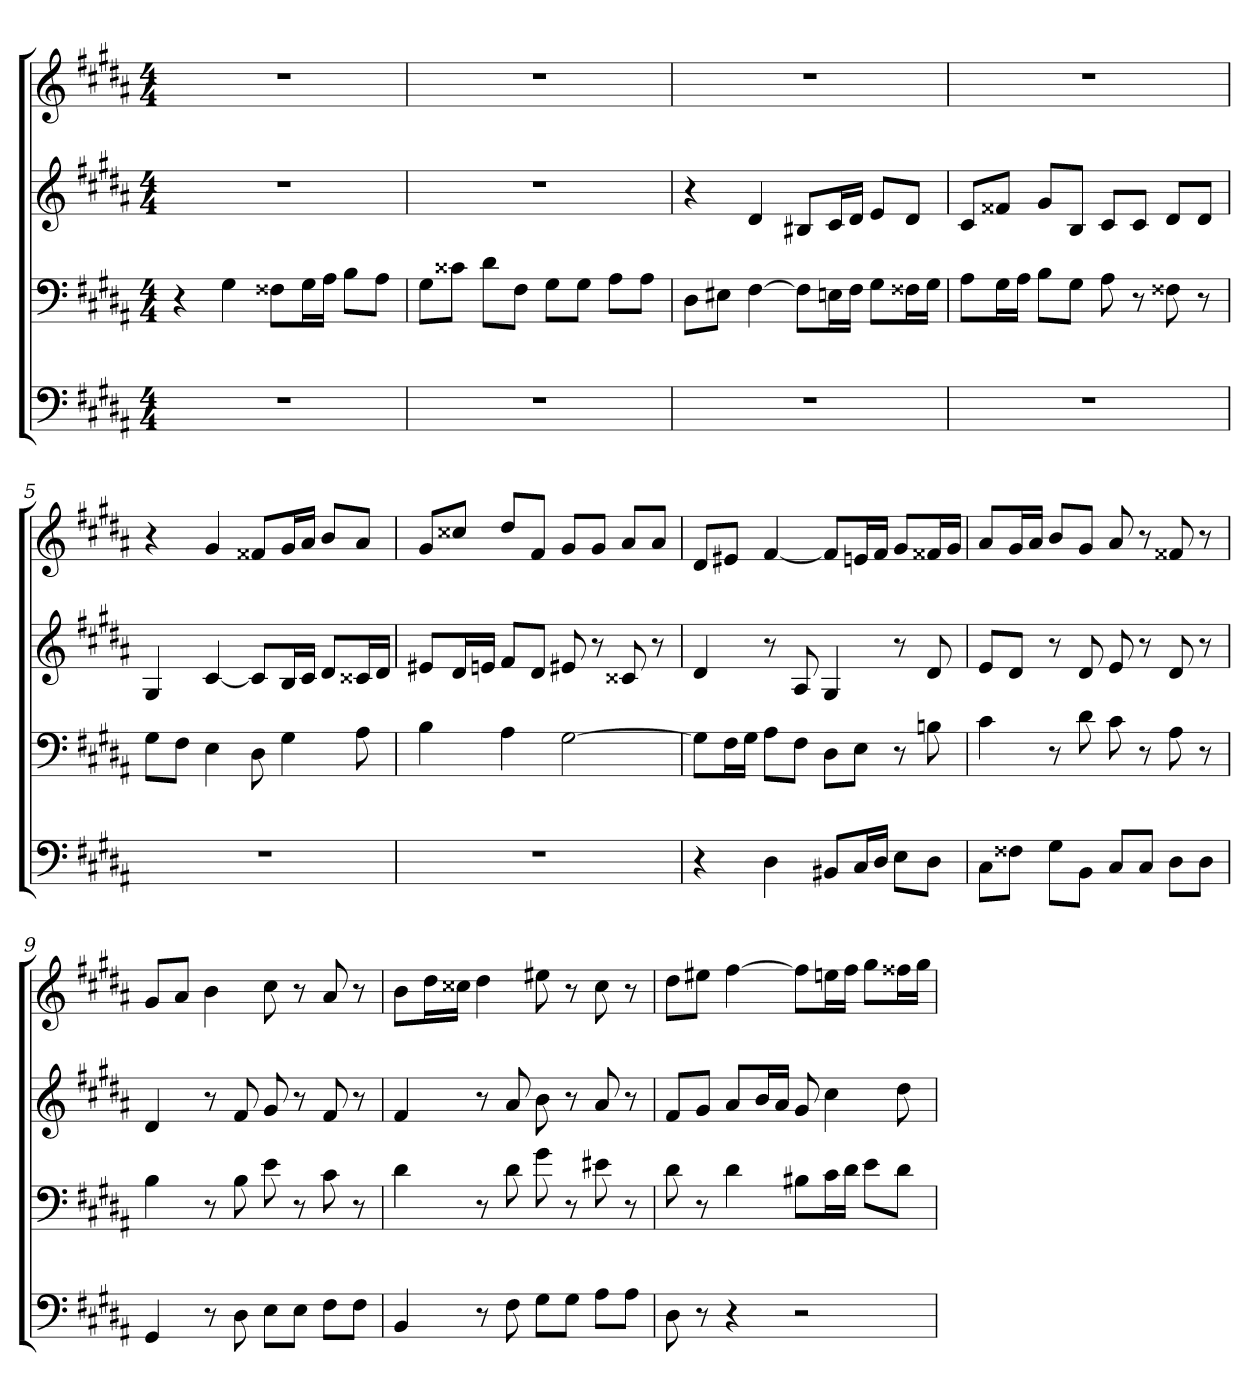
**kern	**kern	**kern	**kern
*part4	*part3	*part2	*part1
*staff4	*staff3	*staff2	*staff1
*clefF4	*clefF4	*clefG2	*clefG2
*k[f#c#g#d#a#]	*k[f#c#g#d#a#]	*k[f#c#g#d#a#]	*k[f#c#g#d#a#]
*g#:	*g#:	*g#:	*g#:
*M4/4	*M4/4	*M4/4	*M4/4
=1	=1	=1	=1
1r	4r	1r	1r
.	4G#	.	.
.	8F##X\L	.	.
.	16G#\L	.	.
.	16A#\JJ	.	.
.	8B\L	.	.
.	8A#\J	.	.
=2	=2	=2	=2
1r	8G#\L	1r	1r
.	8c##X\J	.	.
.	8d#\L	.	.
.	8F#\J	.	.
.	8G#\L	.	.
.	8G#\J	.	.
.	8A#\L	.	.
.	8A#\J	.	.
=3	=3	=3	=3
1r	8D#\L	4r	1r
.	8E#X\J	.	.
.	[4F#	4d#	.
.	8F#\L]	8B#X/L	.
.	16En\L	16c#/L	.
.	16F#\JJ	16d#/JJ	.
.	8G#\L	8e/L	.
.	16F##X\L	8d#/J	.
.	16G#\JJ	.	.
=4	=4	=4	=4
1r	8A#\L	8c#/L	1r
.	16G#\L	8f##X/J	.
.	16A#\JJ	.	.
.	8B\L	8g#/L	.
.	8G#\J	8B/J	.
.	8A#	8c#/L	.
.	8r	8c#/J	.
.	8F##X	8d#/L	.
.	8r	8d#/J	.
=5	=5	=5	=5
1r	8G#\L	4G#	4r
.	8F#\J	.	.
.	4E	[4c#	4g#
.	8D#	8c#/L]	8f##X/L
.	4G#	16B/L	16g#/L
.	.	16c#/JJ	16a#/JJ
.	.	8d#/L	8b/L
.	8A#	16c##X/L	8a#/J
.	.	16d#/JJ	.
=6	=6	=6	=6
1r	4B	8e#X/L	8g#/L
.	.	16d#/L	8cc##X/J
.	.	16en/JJ	.
.	4A#	8f#/L	8dd#/L
.	.	8d#/J	8f#/J
.	[2G#	8e#X	8g#/L
.	.	8r	8g#/J
.	.	8c##X	8a#/L
.	.	8r	8a#/J
=7	=7	=7	=7
4r	8G#\L]	4d#	8d#/L
.	16F#\L	.	8e#X/J
.	16G#\JJ	.	.
4D#	8A#\L	8r	[4f#
.	8F#\J	8A#	.
8BB#X/L	8D#\L	4G#	8f#/L]
16C#/L	8E\J	.	16en/L
16D#/JJ	.	.	16f#/JJ
8E\L	8r	8r	8g#/L
8D#\J	8Bn	8d#	16f##X/L
.	.	.	16g#/JJ
=8	=8	=8	=8
8C#\L	4c#	8e/L	8a#/L
8F##X\J	.	8d#/J	16g#/L
.	.	.	16a#/JJ
8G#\L	8r	8r	8b/L
8BB\J	8d#	8d#	8g#/J
8C#/L	8c#	8e	8a#
8C#/J	8r	8r	8r
8D#\L	8A#	8d#	8f##X
8D#\J	8r	8r	8r
=9	=9	=9	=9
4GG#	4B	4d#	8g#/L
.	.	.	8a#/J
8r	8r	8r	4b
8D#	8B	8f#	.
8E\L	8e	8g#	8cc#
8E\J	8r	8r	8r
8F#\L	8c#	8f#	8a#
8F#\J	8r	8r	8r
=10	=10	=10	=10
4BB	4d#	4f#	8b\L
.	.	.	16dd#\L
.	.	.	16cc##X\JJ
8r	8r	8r	4dd#
8F#	8d#	8a#	.
8G#\L	8g#	8b	8ee#X
8G#\J	8r	8r	8r
8A#\L	8e#X	8a#	8cc##
8A#\J	8r	8r	8r
=11	=11	=11	=11
8D#	8d#	8f#/L	8dd#\L
8r	8r	8g#/J	8ee#X\J
4r	4d#	8a#/L	[4ff#
.	.	16b/L	.
.	.	16a#/JJ	.
2r	8B#X\L	8g#	8ff#\L]
.	16c#\L	4cc#	16een\L
.	16d#\JJ	.	16ff#\JJ
.	8e\L	.	8gg#\L
.	8d#\J	8dd#	16ff##X\L
.	.	.	16gg#\JJ
=	=	=	=
*-	*-	*-	*-
